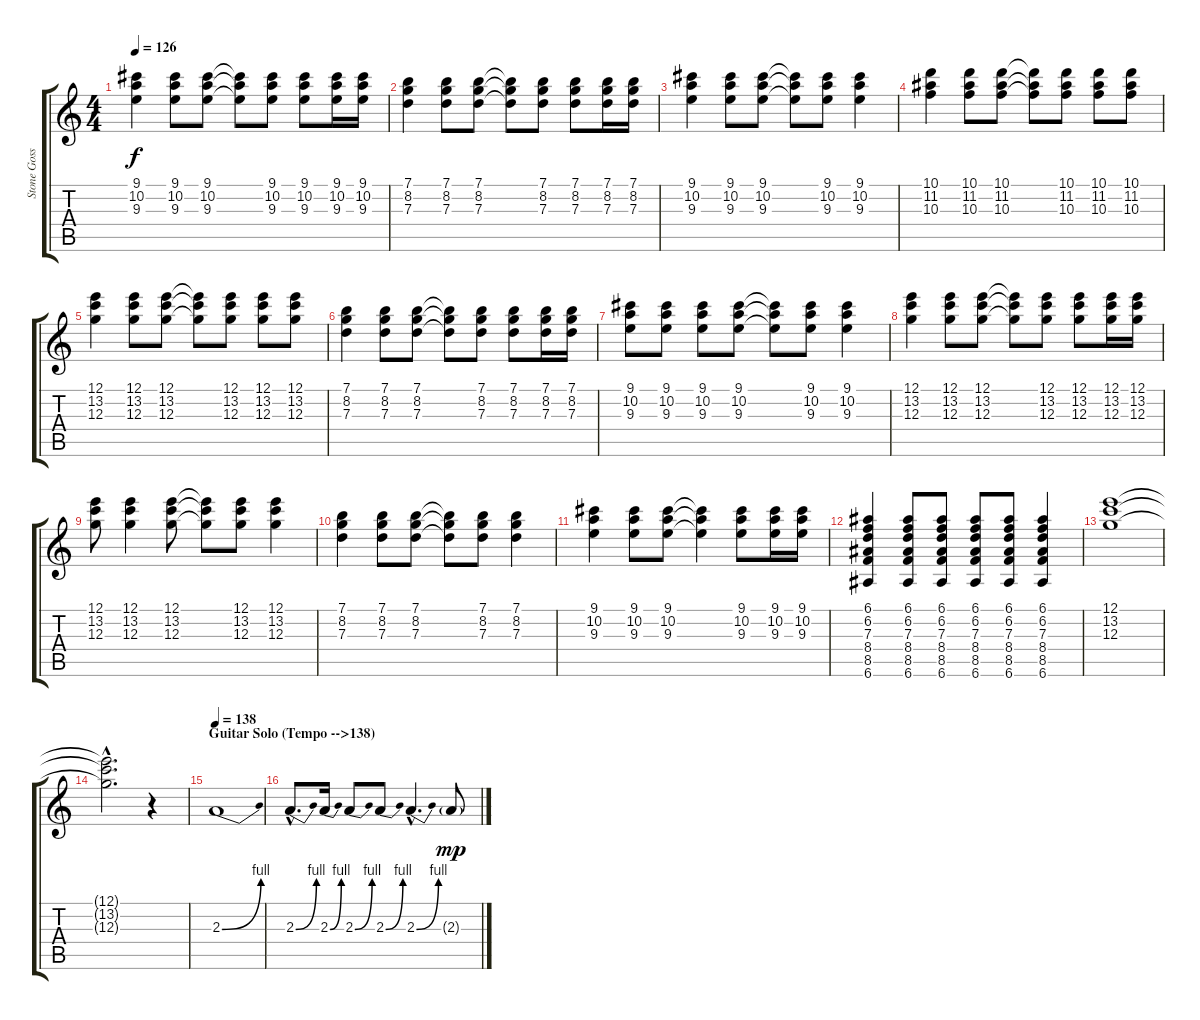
\track ("Stone Gossard - Guitar 2" "Stone Goss") {instrument distortionguitar}
\staff {score tabs}
\tuning (E4 B3 G3 D3 A2 E2) {hide}
\ts (4 4)
\tempo 126
\clef g2
\ks c
(9.1 10.2 9.3).4{dy f} (9.1 10.2 9.3).8 (9.1 10.2 9.3).8 (9.1{t} 10.2{t} 9.3{t}).8 (9.1 10.2 9.3).8 (9.1 10.2 9.3).8 (9.1 10.2 9.3).16 (9.1 10.2 9.3).16 |
(7.1 8.2 7.3).4 (7.1 8.2 7.3).8 (7.1 8.2 7.3).8 (7.1{t} 8.2{t} 7.3{t}).8 (7.1 8.2 7.3).8 (7.1 8.2 7.3).8 (7.1 8.2 7.3).16 (7.1 8.2 7.3).16 |
(9.1 10.2 9.3).4 (9.1 10.2 9.3).8 (9.1 10.2 9.3).8 (9.1{t} 10.2{t} 9.3{t}).8 (9.1 10.2 9.3).8 (9.1 10.2 9.3).4 |
(10.1 11.2 10.3).4 (10.1 11.2 10.3).8 (10.1 11.2 10.3).8 (10.1{t} 11.2{t} 10.3{t}).8 (10.1 11.2 10.3).8 (10.1 11.2 10.3).8 (10.1 11.2 10.3).8 |
(12.1 13.2 12.3).4 (12.1 13.2 12.3).8 (12.1 13.2 12.3).8 (12.1{t} 13.2{t} 12.3{t}).8 (12.1 13.2 12.3).8 (12.1 13.2 12.3).8 (12.1 13.2 12.3).8 |
(7.1 8.2 7.3).4 (7.1 8.2 7.3).8 (7.1 8.2 7.3).8 (7.1{t} 8.2{t} 7.3{t}).8 (7.1 8.2 7.3).8 (7.1 8.2 7.3).8 (7.1 8.2 7.3).16 (7.1 8.2 7.3).16 |
(9.1 10.2 9.3).8 (9.1 10.2 9.3).8 (9.1 10.2 9.3).8 (9.1 10.2 9.3).8 (9.1{t} 10.2{t} 9.3{t}).8 (9.1 10.2 9.3).8 (9.1 10.2 9.3).4 |
(12.1 13.2 12.3).4 (12.1 13.2 12.3).8 (12.1 13.2 12.3).8 (12.1{t} 13.2{t} 12.3{t}).8 (12.1 13.2 12.3).8 (12.1 13.2 12.3).8 (12.1 13.2 12.3).16 (12.1 13.2 12.3).16 |
(12.1 13.2 12.3).8 (12.1 13.2 12.3).4 (12.1 13.2 12.3).8 (12.1{t} 13.2{t} 12.3{t}).8 (12.1 13.2 12.3).8 (12.1 13.2 12.3).4 |
(7.1 8.2 7.3).4 (7.1 8.2 7.3).8 (7.1 8.2 7.3).8 (7.1{t} 8.2{t} 7.3{t}).8 (7.1 8.2 7.3).8 (7.1 8.2 7.3).4 |
(9.1 10.2 9.3).4 (9.1 10.2 9.3).8 (9.1 10.2 9.3).8 (9.1{t} 10.2{t} 9.3{t}).4 (9.1 10.2 9.3).8 (9.1 10.2 9.3).16 (9.1 10.2 9.3).16 |
(6.1 6.2 7.3 8.4 8.5 6.6).4 (6.1 6.2 7.3 8.4 8.5 6.6).8 (6.1 6.2 7.3 8.4 8.5 6.6).8 (6.1 6.2 7.3 8.4 8.5 6.6).8 (6.1 6.2 7.3 8.4 8.5 6.6).8 (6.1 6.2 7.3 8.4 8.5 6.6).4 |
(12.1 13.2 12.3).1 |
(12.1{hac t} 13.2{hac t} 12.3{hac t}).2{d} r.4 |
\section ("" "Guitar Solo (Tempo -->138)")
\tempo 138
2.3{be (bend 0 0 60 4)}.1 |
2.3{be (bend 0 0 60 4) hac}.8{d} 2.3{be (bend 0 0 60 4)}.16 2.3{be (bend 0 0 60 4)}.8 2.3{be (bend 0 0 60 4)}.8 2.3{be (bend 0 0 60 4) hac}.4{d} 2.3{g}.8{dy mp}
